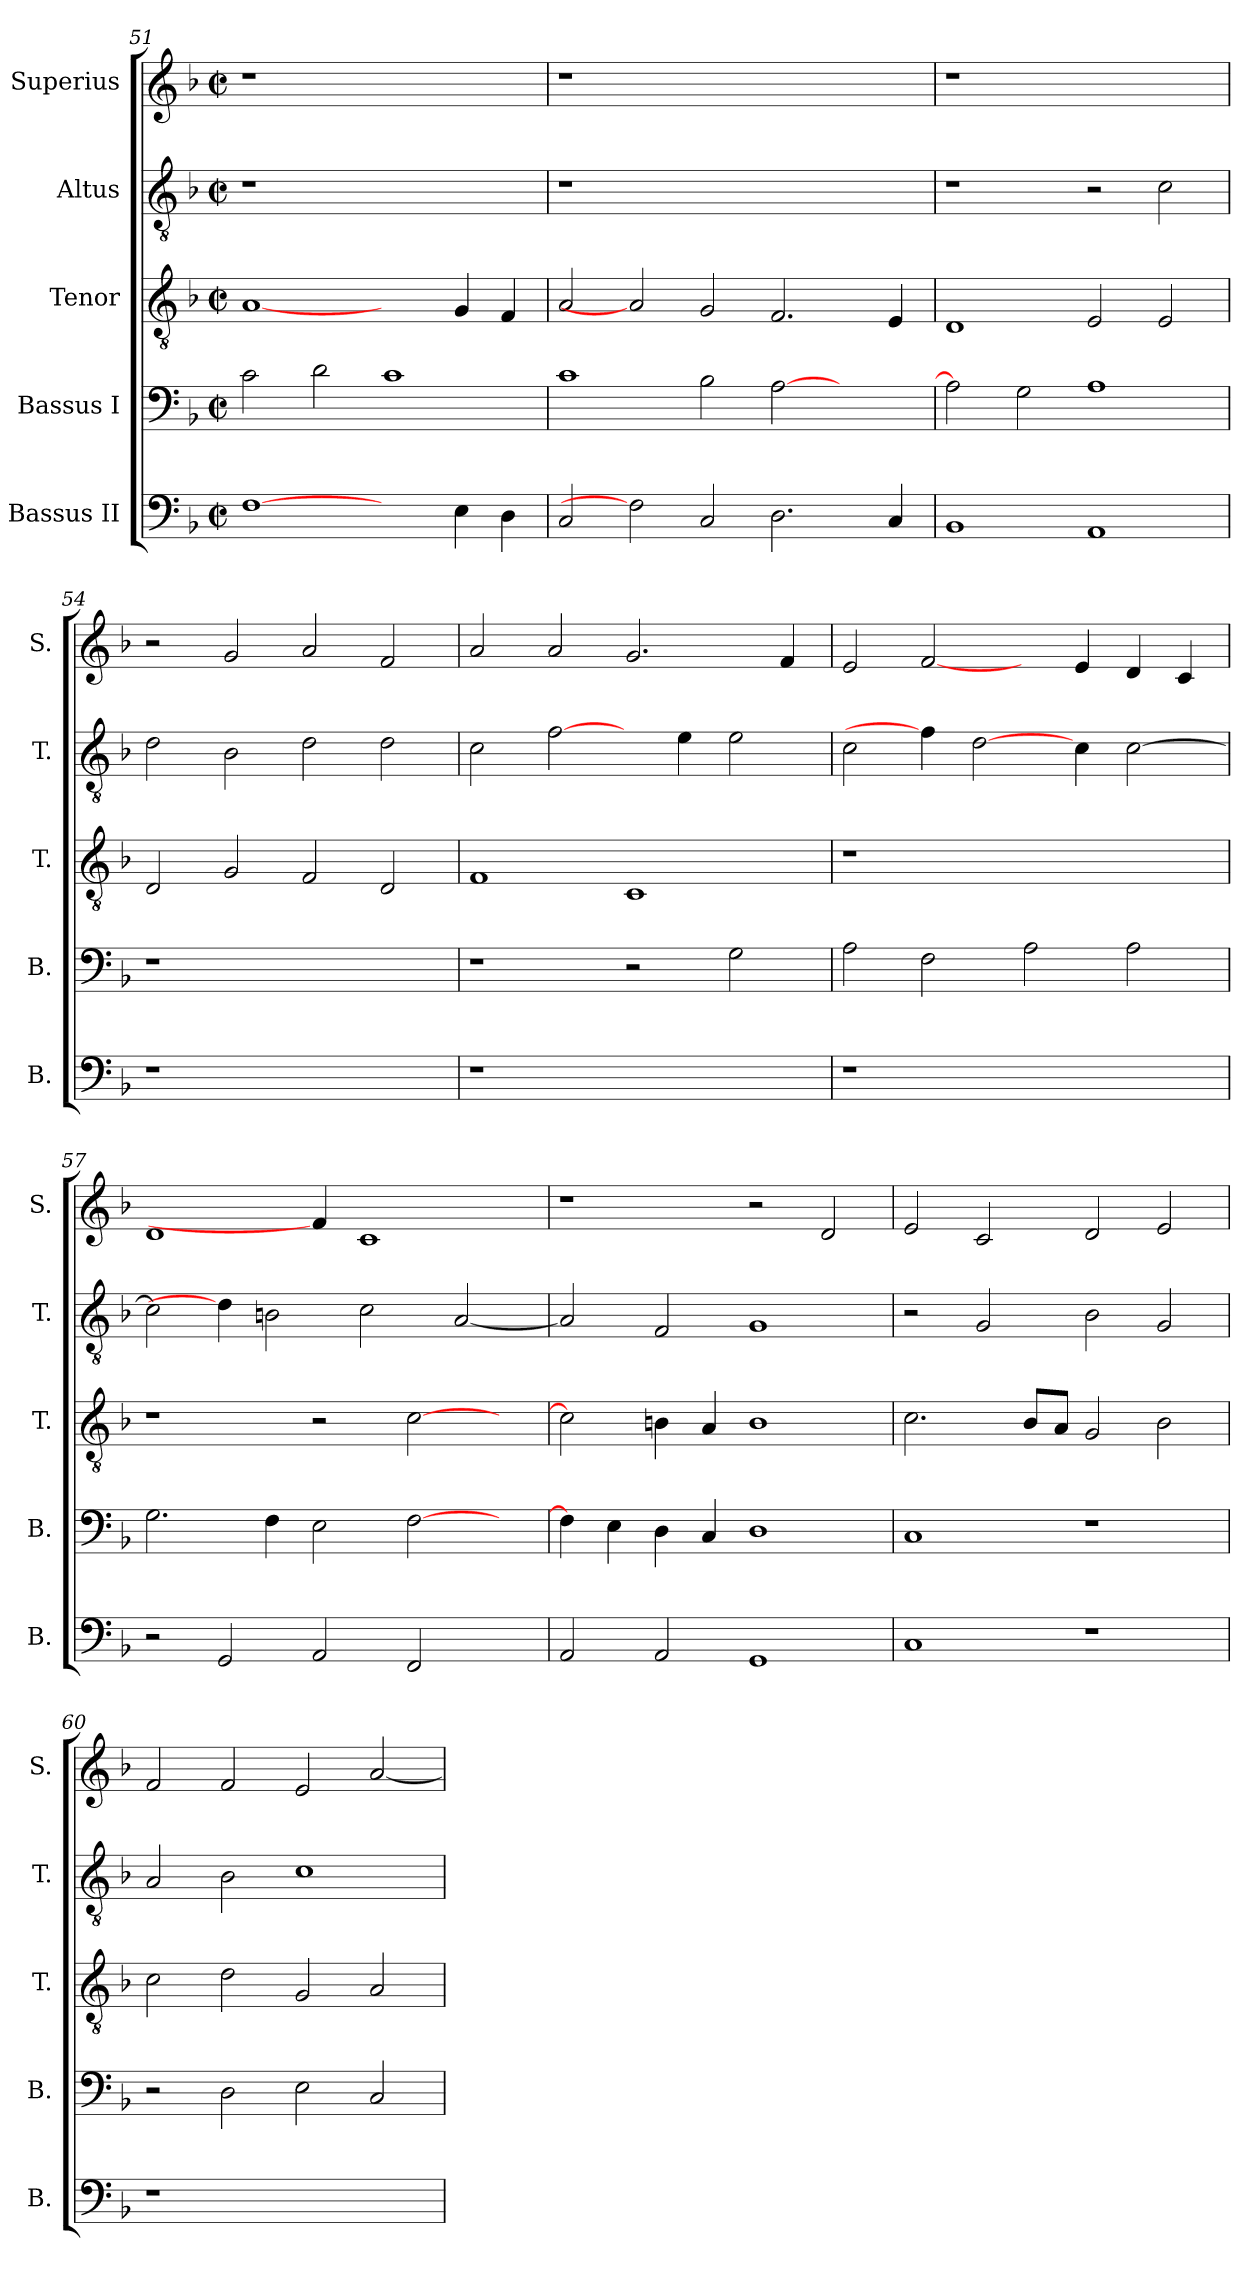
**kern	**kern	**kern	**kern	**kern
*part5	*part4	*part3	*part2	*part1
*staff5	*staff4	*staff3	*staff2	*staff1
*I"Bassus II	*I"Bassus I	*I"Tenor	*I"Altus	*I"Superius
*I'B.	*I'B.	*I'T.	*I'T.	*I'S.
*clefF4	*clefF4	*clefGv2	*clefGv2	*clefG2
*	*	*ITrd7c12	*ITrd7c12	*
*k[b-]	*k[b-]	*k[b-]	*k[b-]	*k[b-]
*F:	*F:	*F:	*F:	*F:
*M2/2	*M2/2	*M2/2	*M2/2	*M2/2
*met(c|)	*met(c|)	*met(c|)	*met(c|)	*met(c|)
=51	=51	=51	=51	=51
!	!	!	!LO:N:vis=1	!LO:N:vis=1
[1Fi	2ci\	[1AAi	1r	1r
.	2di\	.	.	.
2ryy	1ci	2ryy	1ryy	1ryy
4Ei\	.	4GGi/	.	.
4Di\	.	4FFi/	.	.
=52	=52	=52	=52	=52
!	!	!	!LO:N:vis=1	!LO:N:vis=1
2Ci/	1ci	2AAi/	1r	1r
2Fi]	.	2AAi]	.	.
2Ci/	2B-i\	2GGi/	1.ryy	1.ryy
2.Di\	[>2Ai\	2.FFi/	.	.
.	2ryy	.	.	.
4Ci/	.	4EEi/	.	.
=53	=53	=53	=53	=53
!	!	!	!	!LO:N:vis=1
1BB-i	2Ai\]	1DDi	1r	1r
.	2Gi\	.	.	.
1AAi	1Ai	2EEi/	2r	1ryy
.	.	2EEi/	2Ci\	.
!!LO:LB:g=z
=54	=54	=54	=54	=54
!LO:N:vis=1	!LO:N:vis=1	!	!	!
1r	1r	2DDi/	2Di\	2r
.	.	2GGi/	2BB-i\	2gi/
1ryy	1ryy	2FFi/	2Di\	2ai/
.	.	2DDi/	2Di\	2fi/
=55	=55	=55	=55	=55
!LO:N:vis=1	!	!	!	!
1r	1r	1FFi	2Ci\	2ai/
.	.	.	[2Fi\	2ai/
1ryy	2r	1CCi	4ryy	2.gi/
.	.	.	4Ei\	.
.	2Gi\	.	2Ei\	.
.	.	.	.	4fi/
=56	=56	=56	=56	=56
!LO:N:vis=1	!	!LO:N:vis=1	!	!
1r	2Ai\	1r	2Ci\	2ei/
.	2Fi\	.	4Fi\]	[2fi/
.	.	.	[2Di\	.
1ryy	2Ai\	1ryy	.	4ryy
.	.	.	4Ci\	4ei/
.	2Ai\	.	[>2Ci\	4di/
.	.	.	.	4ci/
=57	=57	=57	=57	=57
2r	2.Gi\	1r	2Ci\]	1di
2GGi/	.	.	4Di\]	.
.	4Fi\	.	2BBni\	.
2AAi/	2Ei\	2r	.	4fi/]
.	.	.	2Ci\	1ci
2FFi/	[>2Fi\	[>2Ci\	.	.
.	.	.	[<2AAi/	.
4ryy	4ryy	4ryy	.	.
=58	=58	=58	=58	=58
2AAi/	4Fi\]	2Ci\]	2AAi/]	1r
.	4Ei\	.	.	.
2AAi/	4Di\	4BBni\	2FFi/	.
.	4Ci/	4AAi/	.	.
1GGi	1Di	1BBi	1GGi	2r
.	.	.	.	2di/
!!LO:PB:g=z
=59	=59	=59	=59	=59
1Ci	1Ci	2.Ci\	2r	2ei/
.	.	.	2GGi/	2ci/
.	.	8BB-i/L	.	.
.	.	8AAi/J	.	.
1r	1r	2GGi/	2BB-i\	2di/
.	.	2BB-i\	2GGi/	2ei/
=60	=60	=60	=60	=60
!LO:N:vis=1	!	!	!	!
1r	2r	2Ci\	2AAi/	2fi/
.	2Di\	2Di\	2BB-i\	2fi/
1ryy	2Ei\	2GGi/	1Ci	2ei/
.	2Ci/	2AAi/	.	[<2ai/
=	=	=	=	=
*-	*-	*-	*-	*-
